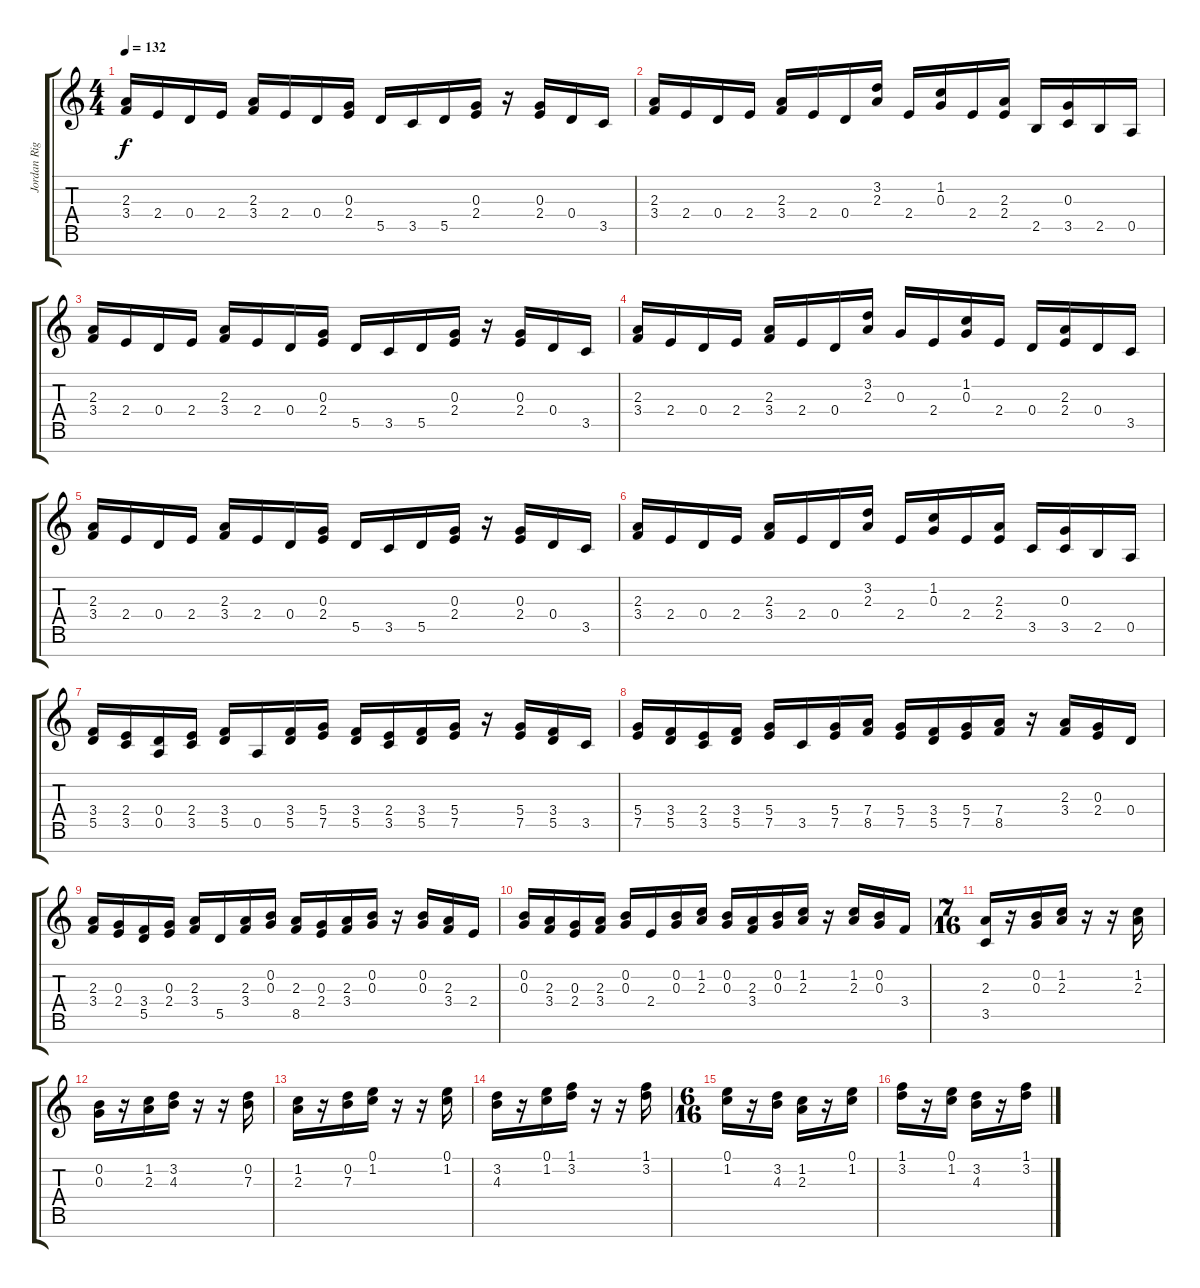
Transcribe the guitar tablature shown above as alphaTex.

\track ("Jordan Right Hand" "Jordan Rig") {instrument fx1rain}
\staff {score tabs}
\tuning (E5 B4 G4 D4 A3 E3 B2) {hide}
\ts (4 4)
\tempo 132
\clef g2
\ks c
(2.3 3.4).16{dy f} 2.4.16 0.4.16 2.4.16 (2.3 3.4).16 2.4.16 0.4.16 (0.3 2.4).16 5.5.16 3.5.16 5.5.16 (0.3 2.4).16 r.16 (0.3 2.4).16 0.4.16 3.5.16 |
(2.3 3.4).16 2.4.16 0.4.16 2.4.16 (2.3 3.4).16 2.4.16 0.4.16 (3.2 2.3).16 2.4.16 (1.2 0.3).16 2.4.16 (2.3 2.4).16 2.5.16 (0.3 3.5).16 2.5.16 0.5.16 |
(2.3 3.4).16 2.4.16 0.4.16 2.4.16 (2.3 3.4).16 2.4.16 0.4.16 (0.3 2.4).16 5.5.16 3.5.16 5.5.16 (0.3 2.4).16 r.16 (0.3 2.4).16 0.4.16 3.5.16 |
(2.3 3.4).16 2.4.16 0.4.16 2.4.16 (2.3 3.4).16 2.4.16 0.4.16 (3.2 2.3).16 0.3.16 2.4.16 (1.2 0.3).16 2.4.16 0.4.16 (2.3 2.4).16 0.4.16 3.5.16 |
(2.3 3.4).16 2.4.16 0.4.16 2.4.16 (2.3 3.4).16 2.4.16 0.4.16 (0.3 2.4).16 5.5.16 3.5.16 5.5.16 (0.3 2.4).16 r.16 (0.3 2.4).16 0.4.16 3.5.16 |
(2.3 3.4).16 2.4.16 0.4.16 2.4.16 (2.3 3.4).16 2.4.16 0.4.16 (3.2 2.3).16 2.4.16 (1.2 0.3).16 2.4.16 (2.3 2.4).16 3.5.16 (0.3 3.5).16 2.5.16 0.5.16 |
(3.4 5.5).16 (2.4 3.5).16 (0.4 0.5).16 (2.4 3.5).16 (3.4 5.5).16 0.5.16 (3.4 5.5).16 (5.4 7.5).16 (3.4 5.5).16 (2.4 3.5).16 (3.4 5.5).16 (5.4 7.5).16 r.16 (5.4 7.5).16 (3.4 5.5).16 3.5.16 |
(5.4 7.5).16 (3.4 5.5).16 (2.4 3.5).16 (3.4 5.5).16 (5.4 7.5).16 3.5.16 (5.4 7.5).16 (7.4 8.5).16 (5.4 7.5).16 (3.4 5.5).16 (5.4 7.5).16 (7.4 8.5).16 r.16 (2.3 3.4).16 (0.3 2.4).16 0.4.16 |
(2.3 3.4).16 (0.3 2.4).16 (3.4 5.5).16 (0.3 2.4).16 (2.3 3.4).16 5.5.16 (2.3 3.4).16 (0.2 0.3).16 (2.3 8.5).16 (0.3 2.4).16 (2.3 3.4).16 (0.2 0.3).16 r.16 (0.2 0.3).16 (2.3 3.4).16 2.4.16 |
(0.2 0.3).16 (2.3 3.4).16 (0.3 2.4).16 (2.3 3.4).16 (0.2 0.3).16 2.4.16 (0.2 0.3).16 (1.2 2.3).16 (0.2 0.3).16 (2.3 3.4).16 (0.2 0.3).16 (1.2 2.3).16 r.16 (1.2 2.3).16 (0.2 0.3).16 3.4.16 |
\ts (7 16)
(2.3 3.5).16 r.16 (0.2 0.3).16 (1.2 2.3).16 r.16 r.16 (1.2 2.3).16 |
(0.2 0.3).16 r.16 (1.2 2.3).16 (3.2 4.3).16 r.16 r.16 (0.2 7.3).16 |
(1.2 2.3).16 r.16 (0.2 7.3).16 (0.1 1.2).16 r.16 r.16 (0.1 1.2).16 |
(3.2 4.3).16 r.16 (0.1 1.2).16 (1.1 3.2).16 r.16 r.16 (1.1 3.2).16 |
\ts (6 16)
(0.1 1.2).16 r.16 (3.2 4.3).16 (1.2 2.3).16 r.16 (0.1 1.2).16 |
(1.1 3.2).16 r.16 (0.1 1.2).16 (3.2 4.3).16 r.16 (1.1 3.2).16
